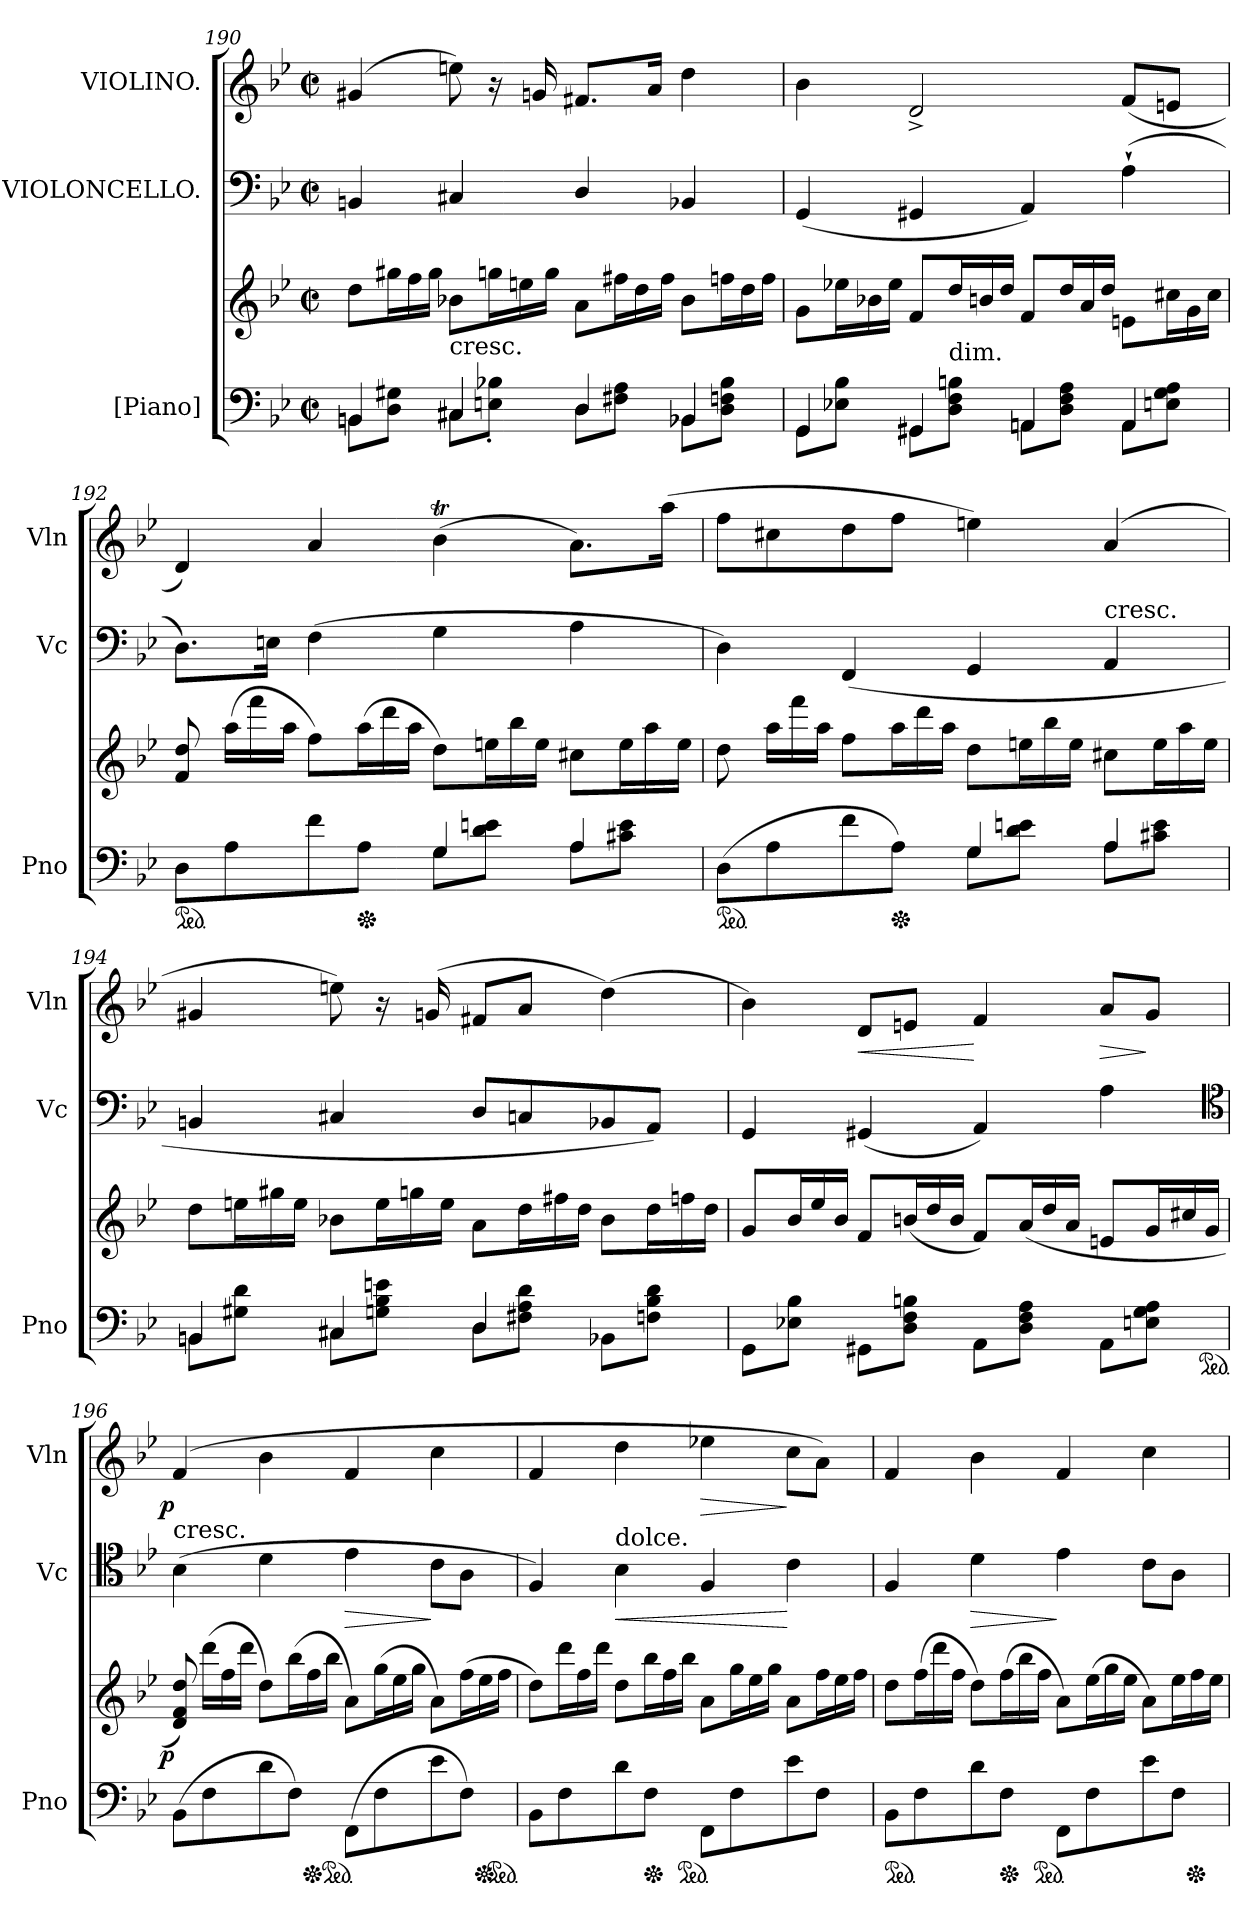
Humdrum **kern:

**kern	**kern	**dynam	**kern	**dynam	**kern	**dynam
*part3	*part3	*part3	*part2	*part2	*part1	*part1
*staff4	*staff3	*staff3/4	*staff2	*staff2	*staff1	*staff1
*I"[Piano]	*	*	*I"VIOLONCELLO.	*	*I"VIOLINO.	*
*I'Pno	*	*	*I'Vc	*	*I'Vln	*
*clefF4	*clefG2	*	*clefF4	*	*clefG2	*
*k[b-e-]	*k[b-e-]	*	*k[b-e-]	*	*k[b-e-]	*
*g:	*g:	*	*g:	*	*g:	*
*M2/2	*M2/2	*	*M2/2	*	*M2/2	*
*met(c|)	*met(c|)	*	*met(c|)	*	*met(c|)	*
=190	=190	=190	=190	=190	=190	=190
*^	*	*	*	*	*	*
4BBn/	8BBn\L	8ddL	.	4BBn	.	(>4g#X	.
*	*	*Xtuplet	*	*	*	*	*
.	8D 8G#XJ	24gg#XL	.	.	.	.	.
.	.	24ff	.	.	.	.	.
.	.	24gg#JJ	.	.	.	.	.
!	!	!LO:TX:c:t=cresc.	!	!	!	!	!
4C#X	8C#XL	8b-XL	.	4C#X	.	8een)	.
.	8En' 8B-X'J	24ggnL	.	.	.	16r	.
.	.	24een	.	.	.	.	.
.	.	.	.	.	.	16gn	.
.	.	24ggJJ	.	.	.	.	.
4D	8DL	8aL	.	4D/	.	8.f#XL	.
.	8F#X 8AJ	24ff#XL	.	.	.	.	.
.	.	24dd	.	.	.	.	.
.	.	.	.	.	.	16aJk	.
.	.	24ff#JJ	.	.	.	.	.
4BB-X	8BB-XL	8b-L	.	4BB-X	.	4dd	.
.	8D 8Fn 8B-J	24ffnL	.	.	.	.	.
.	.	24dd	.	.	.	.	.
.	.	24ffJJ	.	.	.	.	.
=191	=191	=191	=191	=191	=191	=191	=191
4GG	8GGL	8gL	.	(<4GG	.	4b-	.
.	8E-X 8B-J	24ee-XL	.	.	.	.	.
.	.	24b-X	.	.	.	.	.
.	.	24ee-JJ	.	.	.	.	.
4GG#X	8GG#XL	8fL	.	4GG#X	.	2d^<	.
!	!	!LO:TX:c:t=dim.	!	!	!	!	!
.	8D 8F 8BnJ	24ddL	.	.	.	.	.
.	.	24bn	.	.	.	.	.
.	.	24ddJJ	.	.	.	.	.
4AAn	8AAnL	8fL	.	4AA)	.	.	.
.	8D 8F 8AJ	24ddL	.	.	.	.	.
.	.	24a	.	.	.	.	.
.	.	24ddJJ	.	.	.	.	.
4AA	8AAL	8en\L	.	(>4A`>	.	(<8fL	.
.	8En 8G 8AJ	24cc#XL	.	.	.	8enJ	.
.	.	24g	.	.	.	.	.
.	.	24cc#JJ	.	.	.	.	.
=192	=192	=192	=192	=192	=192	=192	=192
*ped	*	*	*	*	*	*	*
8D\L	2rcyy	8f 8dd	.	8.DL)	.	4d)	.
8A	.	(>24aaLL	.	.	.	.	.
.	.	24fff	.	.	.	.	.
.	.	.	.	16EnJk	.	.	.
.	.	24aaJJ	.	.	.	.	.
8f	.	8ffL)	.	(>4F	.	4a	.
*Xped	*	*	*	*	*	*	*
8AJ	.	(>24aaL	.	.	.	.	.
.	.	24ddd	.	.	.	.	.
.	.	24aaJJ	.	.	.	.	.
4G	8GL	8ddL)	.	4G	.	(>4b-T	.
.	8d 8enJ	24eenL	.	.	.	.	.
.	.	24bb-	.	.	.	.	.
.	.	24eeJJ	.	.	.	.	.
4A	8AL	8cc#XL	.	4A	.	8.aL)	.
.	8c#X 8eJ	24eeL	.	.	.	.	.
.	.	24aa	.	.	.	.	.
.	.	.	.	.	.	(>16aaJk	.
.	.	24eeJJ	.	.	.	.	.
=193	=193	=193	=193	=193	=193	=193	=193
*ped	*	*	*	*	*	*	*
(>8D\L	2ryy	8dd	.	4D)	.	8ffL	.
8A	.	24aaLL	.	.	.	8cc#X	.
.	.	24fff	.	.	.	.	.
.	.	24aaJJ	.	.	.	.	.
8f	.	8ffL	.	(4FF	.	8dd	.
*Xped	*	*	*	*	*	*	*
8AJ)	.	24aaL	.	.	.	8ffJ	.
.	.	24ddd	.	.	.	.	.
.	.	24aaJJ	.	.	.	.	.
4G	8GL	8ddL	.	4GG	.	4een)	.
.	8d 8enJ	24eenL	.	.	.	.	.
.	.	24bb-	.	.	.	.	.
.	.	24eeJJ	.	.	.	.	.
!	!	!	!	!LO:TX:t=cresc.	!	!	!
4A	8AL	8cc#XL	.	4AA	.	(4a	.
.	8c#X 8eJ	24eeL	.	.	.	.	.
.	.	24aa	.	.	.	.	.
.	.	24eeJJ	.	.	.	.	.
=194	=194	=194	=194	=194	=194	=194	=194
4BBn	8BBnL	8ddL	.	4BBn	.	4g#X	.
.	8G#X 8dJ	24eenL	.	.	.	.	.
.	.	24gg#X	.	.	.	.	.
.	.	24eeJJ	.	.	.	.	.
4C#X	8C#XL	8b-XL	.	4C#X	.	8een)	.
.	8Gn 8B- 8enJ	24eeL	.	.	.	16r	.
.	.	24ggn	.	.	.	.	.
.	.	.	.	.	.	(<16gn	.
.	.	24eeJJ	.	.	.	.	.
4D	8DL	8aL	.	8DL	.	8f#XL	.
.	8F#X 8A 8dJ	24ddL	.	8Cn	.	8aJ	.
.	.	24ff#X	.	.	.	.	.
.	.	24ddJJ	.	.	.	.	.
4ryy	8BB-XL	8b-L	.	8BB-X	.	(>4dd)	.
.	8Fn 8B- 8dJ	24ddL	.	8AAJ)	.	.	.
.	.	24ffn	.	.	.	.	.
.	.	24ddJJ	.	.	.	.	.
*v	*v	*	*	*	*	*	*
=195	=195	=195	=195	=195	=195	=195
8GG\L	8g/L	.	4GG	.	4b-)	.
8E-X 8B-J	24b-L	.	.	.	.	.
.	24ee-	.	.	.	.	.
.	24b-JJ	.	.	.	.	.
!	!	!	!	!	!	!LO:HP:b
8GG#X\L	8fL	.	(<4GG#X	.	8dL	<
8D 8F 8BnJ	(<24bnL	.	.	.	8enJ	.
.	24dd	.	.	.	.	.
.	24bJJ	.	.	.	.	.
8AA\L	8fL)	.	4AA)	.	4f	[
8D 8F 8AJ	(<24aL	.	.	.	.	.
.	24dd	.	.	.	.	.
.	24aJJ	.	.	.	.	.
!	!	!	!	!	!	!LO:HP:b
8AA\L	8enL	.	4A	.	8aL	>
8En 8G 8AJ	24gL	.	.	.	8gJ	]
.	24cc#X	.	.	.	.	.
.	24gJJ	.	.	.	.	.
*	*	*	*clefC4	*	*	*
*ped	*	*	*	*	*	*
=196	=196	=196	=196	=196	=196	=196
!	!	!	!LO:TX:t=cresc.	!	!	!
!	!	!LO:DY:rj	!	!	!	!LO:DY:rj
(>8BB-L	8d 8f 8dd)	p	(>4B-	.	(>4f	p
8F	(>24dddLL	.	.	.	.	.
.	24ff	.	.	.	.	.
.	24dddJJ	.	.	.	.	.
8d	8ddL)	.	4d	.	4b-	.
8FJ)	(>24bb-L	.	.	.	.	.
*Xped	*	*	*	*	*	*
.	24ff	.	.	.	.	.
*ped	*	*	*	*	*	*
.	24bb-JJ	.	.	.	.	.
!	!	!	!	!LO:HP:b	!	!
(>8FFL	8aL)	.	4e-	>	4f	.
8F	(>24ggL	.	.	.	.	.
.	24ee-	.	.	.	.	.
.	24ggJJ	.	.	.	.	.
8e-	8aL)	.	8cL	]	4cc	.
8FJ)	(>24ffL	.	8AJ	.	.	.
*Xped	*	*	*	*	*	*
.	24ee-	.	.	.	.	.
.	24ffJJ	.	.	.	.	.
*ped	*	*	*	*	*	*
=197	=197	=197	=197	=197	=197	=197
8BB-L	8ddL)	.	4F)	.	4f	.
8F	24dddL	.	.	.	.	.
.	24ff	.	.	.	.	.
.	24dddJJ	.	.	.	.	.
!	!	!	!LO:TX:a:t=dolce.	!	!	!
!	!	!	!	!LO:HP:b	!	!
8d	8ddL	.	4B-	<	4dd	.
*Xped	*	*	*	*	*	*
8FJ	24bb-L	.	.	.	.	.
.	24ff	.	.	.	.	.
*ped	*	*	*	*	*	*
.	24bb-JJ	.	.	.	.	.
!	!	!	!	!	!	!LO:HP:b
8FFL	8aL	.	4F	.	4ee-X	>
8F	24ggL	.	.	.	.	.
.	24ee-	.	.	.	.	.
.	24ggJJ	.	.	.	.	.
8e-	8aL	.	4c	[	8ccL	]
8FJ	24ffL	.	.	.	8aJ)	.
.	24ee-	.	.	.	.	.
.	24ffJJ	.	.	.	.	.
=198	=198	=198	=198	=198	=198	=198
*ped	*	*	*	*	*	*
8BB-L	8ddL	.	4F	.	4f	.
8F	(>24ffL	.	.	.	.	.
.	24ddd	.	.	.	.	.
.	24ffJJ	.	.	.	.	.
!	!	!	!	!LO:HP:b	!	!
8d	8ddL)	.	4d	>	4b-	.
*Xped	*	*	*	*	*	*
8FJ	(>24ffL	.	.	.	.	.
.	24bb-	.	.	.	.	.
*ped	*	*	*	*	*	*
.	24ffJJ	.	.	.	.	.
8FFL	8aL)	.	4e-	]	4f	.
8F	(>24ee-L	.	.	.	.	.
.	24gg	.	.	.	.	.
.	24ee-JJ	.	.	.	.	.
8e-	8aL)	.	8cL	.	4cc	.
8FJ	24ee-L	.	8AJ	.	.	.
*Xped	*	*	*	*	*	*
.	24ff	.	.	.	.	.
.	24ee-JJ	.	.	.	.	.
=	=	=	=	=	=	=
*-	*-	*-	*-	*-	*-	*-
